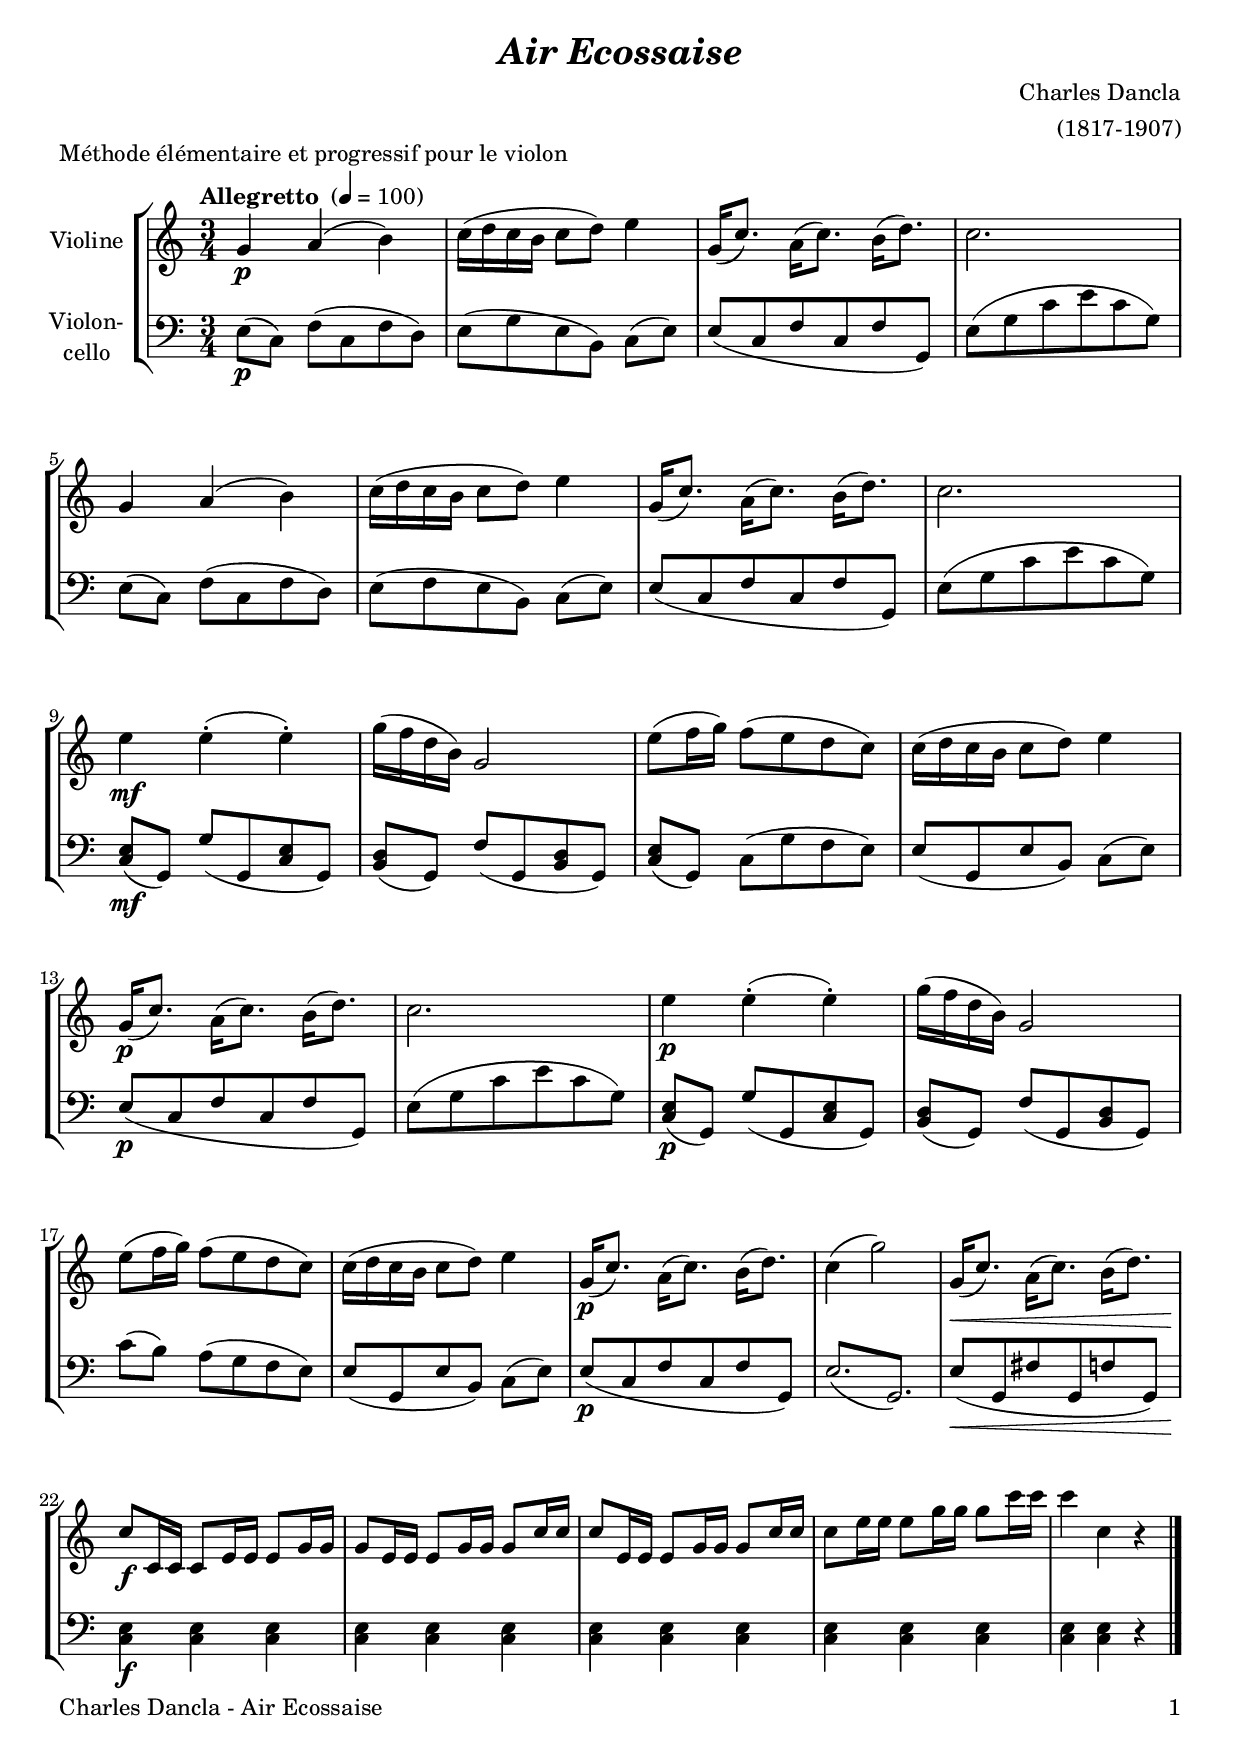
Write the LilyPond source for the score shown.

\version "2.18.2"
\include "deutsch.ly"
  
#(set-global-staff-size 20)

\header {
  title     = \markup \bold \italic "Air Ecossaise"
  composer  = "Charles Dancla"
  arranger  = "(1817-1907)"
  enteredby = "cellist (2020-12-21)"
  piece     = "Méthode élémentaire et progressif pour le violon"
}

voiceconsts = {
  \key c \major
  \time 3/4
  \clef "treble"
%  \numericTimeSignature
  % Set default beaming for all staves
%  \set Timing.beamExceptions = #'()
%  \set Timing.baseMoment     = #(ly:make-moment 1 4)
%  \set Timing.beatStructure  = #'(1 1 1)
  \tempo "Allegretto " 4=100
}

mivl = "violin"
%miba = "pizzicato strings"
miba = "cello"

arco = \markup \italic "arco"
pizz = \markup \italic "pizz."
rit  = \mark \markup \box \italic "rit."
simi = \markup \italic "simile"

va = \relative c'' {
  \voiceconsts

  g4\p a( h)
  c16( d c h c8 d) e4
  g,16( c8.) a16( c8.) h16( d8.)
  c2.

  g4 a( h)
  c16( d c h c8 d) e4
  g,16( c8.) a16( c8.) h16( d8.)
  c2.
  e4\mf e(-. e)-.

  g16( f d h) g2
  e'8( f16 g) f8( e d c)
  c16( d c h c8 d) e4
  g,16(\p c8.) a16( c8.) h16( d8.)

  c2.
  e4\p e(-. e)-.
  g16( f d h) g2
  e'8( f16 g) f8( e d c)
  c16( d c h c8 d) e4

  g,16(\p c8.) a16( c8.) h16( d8.)
  c4( g'2)
  g,16(\< c8.) a16( c8.) h16( d8.)
  c8\!\f c,16 c c8 e16 e e8 g16 g

  g8 e16 e e8 g16 g g8 c16 c
  c8 e,16 e e8 g16 g g8 c16 c
  c8 e16 e e8 g16 g g8 c16 c
  c4 c, r \bar "|."
}

vb = \relative c {
  \voiceconsts
  \clef "bass"

  e8(\p c) f([ c f d])
  e( g e h) c([ e])
  e( c f c f g,)
  e'( g c e c g)

  e( c) f([ c f d])
  e( f e h) c([ e])
  e( c f c f g,)
  e'( g c e c g)
  <c, e>(\mf g) g'([ g, <c e> g])

  <h d>( g) f'([ g, <h d> g])
  <c e>( g) c([ g' f e])
  e( g, e' h) c([ e])
  e(\p c f c f g,)

  e'( g c e c g)
  <c, e>(\p g) g'([ g, <c e> g])
  <h d>( g) f'([ g, <h d> g])
  c'( h) a([ g f e])
  e( g, e' h) c([ e])

  e(\p c f c f g,)
  \repeat tremolo 3 { e'( g,) }
  e'(\< g, fis' g, f' g,)
  <c e>4\!\f <c e> <c e>

  <c e> <c e> <c e>
  <c e> <c e> <c e>
  <c e> <c e> <c e>
   <c e> <c e> r \bar "|."
}


music = \new StaffGroup <<
      \new Staff {
	\set Staff.midiInstrument = \mivl
	\set Staff.instrumentName = \markup \center-column { "Violine" }
	\transpose c c { \va }
      }

      \new Staff {
	\set Staff.midiInstrument = \miba
	\set Staff.instrumentName = \markup \center-column { "Violon-" "cello" }
	\transpose c c { \vb }
      }
>>

\book {
   \paper {
    print-page-number = ##t
    print-first-page-number = ##t
    ragged-last-bottom = ##f
    oddHeaderMarkup = \markup \null
    evenHeaderMarkup = \markup \null
    oddFooterMarkup = \markup {
      \fill-line {
        \on-the-fly #print-page-number-check-first
        "Charles Dancla - Air Ecossaise" \fromproperty #'page:page-number-string
      }
    }
    evenFooterMarkup = \oddFooterMarkup
  } \score {
    \music
    \layout {}
  }

  \score {
    \unfoldRepeats \music

    \midi {
      \context {
        \Score
      }
    }
  }
}